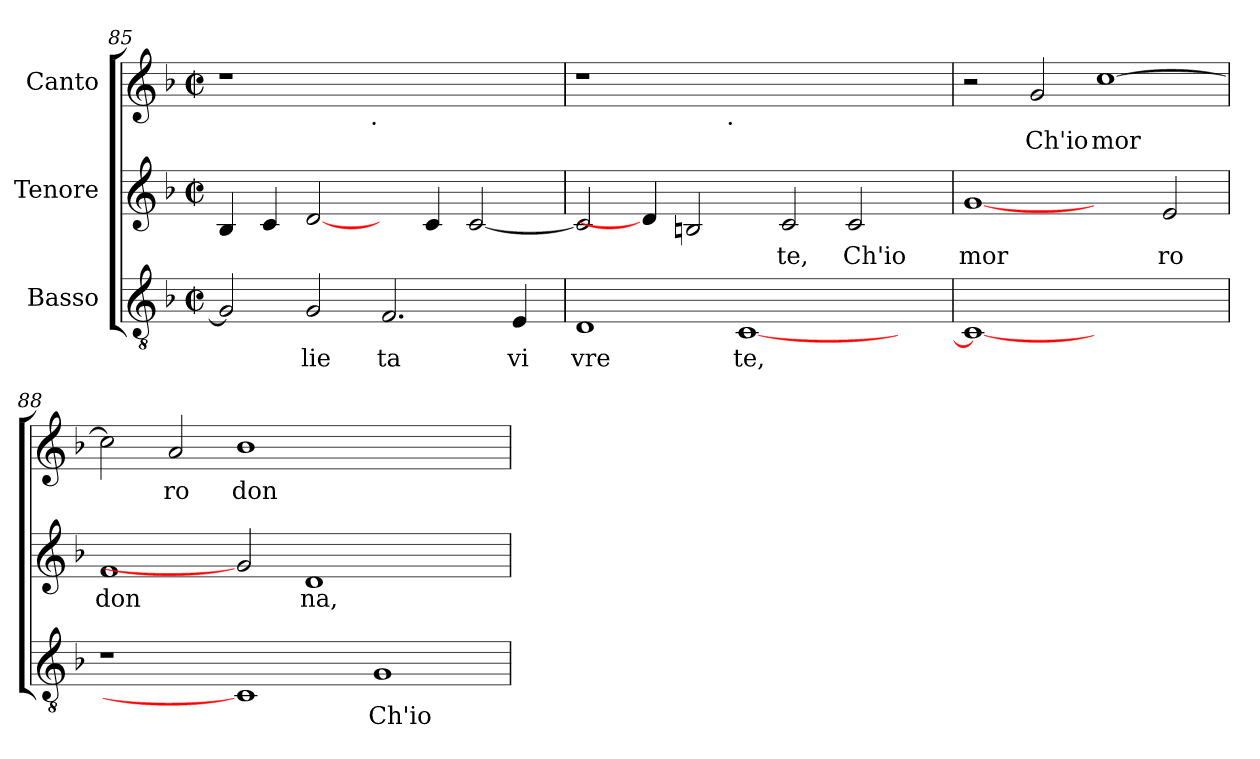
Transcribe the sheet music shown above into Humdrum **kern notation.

**kern	**text	**kern	**text	**kern	**text
*part3	*part3	*part2	*part2	*part1	*part1
*staff3	*staff3	*staff2	*staff2	*staff1	*staff1
*I"Basso	*	*I"Tenore	*	*I"Canto	*
!!LO:LB:g=z
*clefGv2	*	*clefG2	*	*clefG2	*
*k[b-]	*	*k[b-]	*	*k[b-]	*
*F:	*	*F:	*	*F:	*
*M2/2	*	*M2/2	*	*M2/2	*
*met(c|)	*	*met(c|)	*	*met(c|)	*
=85	=85	=85	=85	=85	=85
!	!LO:LY:b:cj	!	!LO:LY:b:cj	!	!
*	*	*	*	*^	*
2G/]	.	4B-/	.	1r	2ryy	.
!	!	!	!LO:LY:b:cj	!	!	!
.	.	4c/	.	.	.	.
!	!LO:LY:b:cj	!	!LO:LY:b:cj	!	!	!
2G/	lie	[2d/	.	.	4...ryy	.
!	!	!	!	!	!LO:TX:b:t=.	!
.	.	.	.	.	1ryy	.
!	!LO:LY:b:cj	!	!	!	!	!
2.F/	ta	4ryy	.	1ryy	.	.
!	!	!	!LO:LY:b:cj	!	!	!
.	.	4c/	.	.	.	.
!	!	!	!LO:LY:b:cj	!	!	!
.	.	[<2c/	.	.	.	.
!	!LO:LY:b:cj	!	!	!	!	!
4E/	vi	.	.	.	.	.
.	.	.	.	.	32ryy	.
=86	=86	=86	=86	=86	=86	=86
!	!LO:LY:b:cj	!	!LO:LY:b:cj	!	!	!
1D	vre	2c/]	.	1r	2ryy	.
.	.	4d/]	.	.	4...ryy	.
!	!	!	!LO:LY:b:cj	!	!	!
.	.	2B/	.	.	.	.
!	!	!	!	!	!LO:TX:b:t=.	!
.	.	.	.	.	1ryy	.
!	!LO:LY:b:cj	!	!	!	!	!
[<1C	te,	.	.	1ryy	.	.
!	!	!	!LO:LY:b:cj	!	!	!
.	.	2c/	te,	.	.	.
!	!	!	!LO:LY:b:cj	!	!	!
.	.	2c/	Ch'io	.	.	.
.	.	.	.	.	4ryy	.
4ryy	.	.	.	4ryy	.	.
.	.	.	.	.	32ryy	.
=87	=87	=87	=87	=87	=87	=87
!	!LO:LY:b:cj	!	!LO:LY:b:cj	!	!	!
*	*	*	*	*v	*v	*
1C_	.	[1g	mor	2r	.
!	!	!	!	!	!LO:LY:b:cj
.	.	.	.	2g/	Ch'io
!	!	!	!	!	!LO:LY:b:cj
1ryy	.	2ryy	.	[>1cc	mor
!	!	!	!LO:LY:b:cj	!	!
.	.	2e/	ro	.	.
=88	=88	=88	=88	=88	=88
!	!	!	!LO:LY:b:cj	!	!LO:LY:b:cj
1r	.	1f	don	2cc\]	.
!	!	!	!	!	!LO:LY:b:cj
.	.	.	.	2a/	ro
!	!	!	!	!	!LO:LY:b:cj
1C]	.	2g]	.	1b-	don
!	!	!	!LO:LY:b:cj	!	!
.	.	1d	na,	.	.
!	!LO:LY:b:cj	!	!	!	!
1G	Ch'io	.	.	1ryy	.
.	.	2ryy	.	.	.
=	=	=	=	=	=
*-	*-	*-	*-	*-	*-
